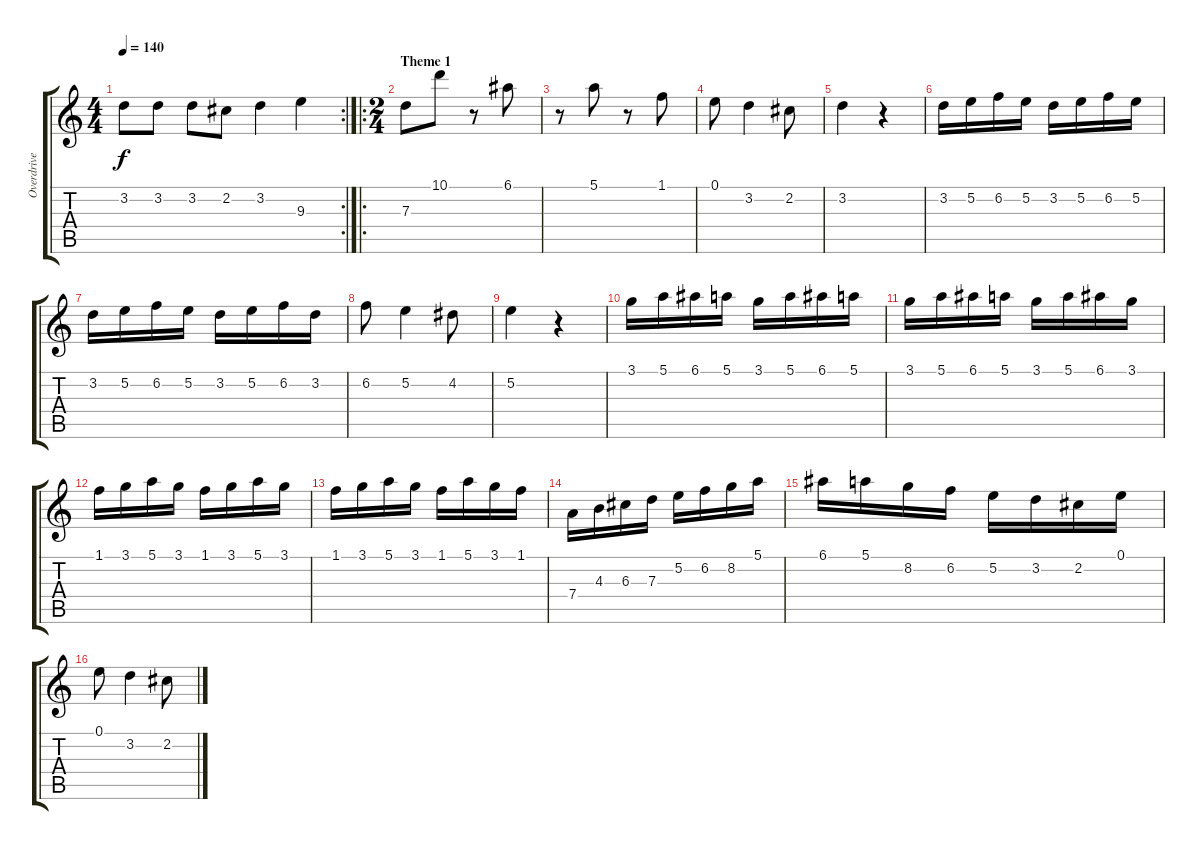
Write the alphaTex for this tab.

\track ("Overdrive" "Overdrive") {instrument overdrivenguitar}
\staff {score tabs}
\tuning (E4 B3 G3 D3 A2 E2) {hide}
\rc 2
\ts (4 4)
\tempo 140
\clef g2
\ks c
3.2.8{dy f} 3.2.8 3.2.8 2.2.8 3.2.4 9.3.4 |
\ro
\ts (2 4)
\section ("" "Theme 1")
7.3.8 10.1.8 r.8 6.1.8 |
r.8 5.1.8 r.8 1.1.8 |
0.1.8 3.2.4 2.2.8 |
3.2.4 r.4 |
3.2.16 5.2.16 6.2.16 5.2.16 3.2.16 5.2.16 6.2.16 5.2.16 |
3.2.16 5.2.16 6.2.16 5.2.16 3.2.16 5.2.16 6.2.16 3.2.16 |
6.2.8 5.2.4 4.2.8 |
5.2.4 r.4 |
3.1.16 5.1.16 6.1.16 5.1.16 3.1.16 5.1.16 6.1.16 5.1.16 |
3.1.16 5.1.16 6.1.16 5.1.16 3.1.16 5.1.16 6.1.16 3.1.16 |
1.1.16 3.1.16 5.1.16 3.1.16 1.1.16 3.1.16 5.1.16 3.1.16 |
1.1.16 3.1.16 5.1.16 3.1.16 1.1.16 5.1.16 3.1.16 1.1.16 |
7.4.16 4.3.16 6.3.16 7.3.16 5.2.16 6.2.16 8.2.16 5.1.16 |
6.1.16 5.1.16 8.2.16 6.2.16 5.2.16 3.2.16 2.2.16 0.1.16 |
0.1.8 3.2.4 2.2.8
